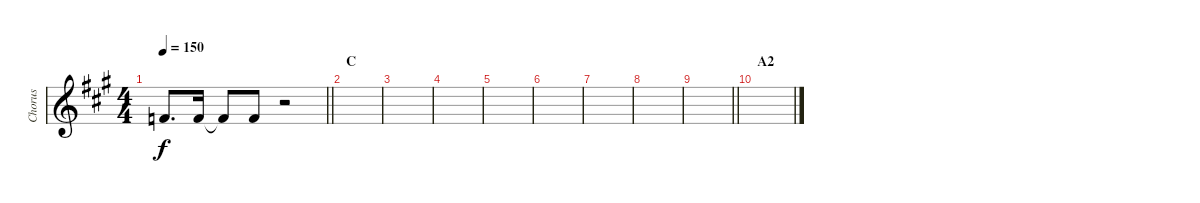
\track ("Chorus" "Chorus") {instrument cello}
\staff {score}
\tuning (E4 B3 G3 D3 A2 E2) {hide}
\ts (4 4)
\tempo 150
\clef g2
\barLineRight lightlight
\ks a
1.1.8{d dy f} 1.1.16 1.1{t}.8 1.1.8 r.2 |
\section ("" "C")
|
|
|
|
|
|
|
\barLineRight lightlight
|
\section ("" "A2")
